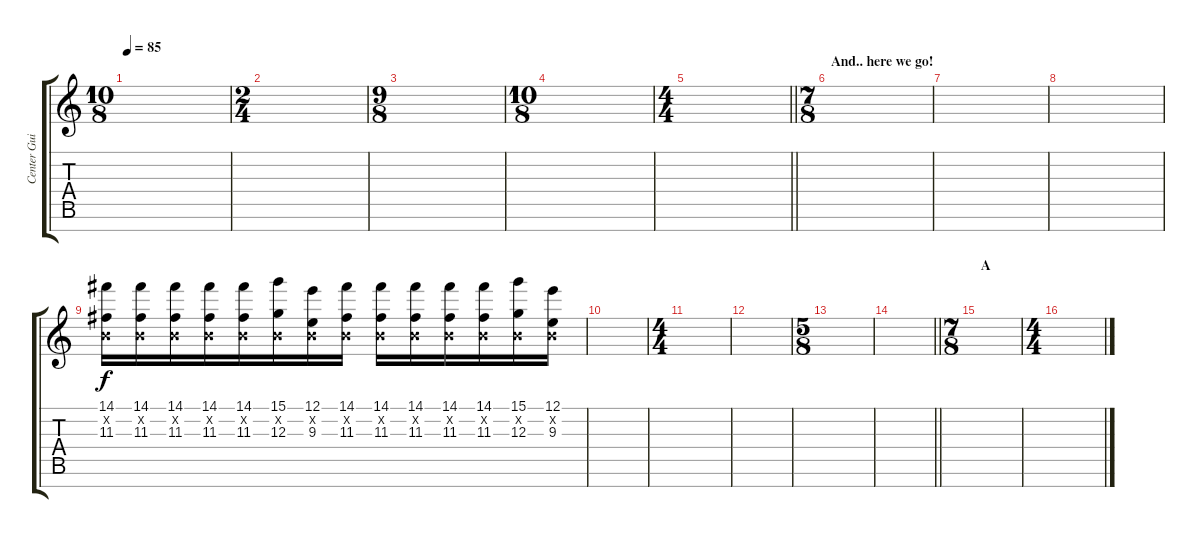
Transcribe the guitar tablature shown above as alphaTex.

\track ("Center Guitar" "Center Gui") {instrument distortionguitar}
\staff {score tabs}
\tuning (E4 B3 G3 D3 A2 E2 B1) {hide}
\ts (10 8)
\tempo 85
\clef g2
\ks c
|
\ts (2 4)
|
\ts (9 8)
|
\ts (10 8)
|
\ts (4 4)
\barLineRight lightlight
|
\ts (7 8)
\section ("" "And.. here we go!")
|
|
|
(14.1 0.2{x} 11.3).16 (14.1 0.2{x} 11.3).16 (14.1 0.2{x} 11.3).16 (14.1 0.2{x} 11.3).16 (14.1 0.2{x} 11.3).16 (15.1 0.2{x} 12.3).16 (12.1 0.2{x} 9.3).16 (14.1 0.2{x} 11.3).16 (14.1 0.2{x} 11.3).16 (14.1 0.2{x} 11.3).16 (14.1 0.2{x} 11.3).16 (14.1 0.2{x} 11.3).16 (15.1 0.2{x} 12.3).16 (12.1 0.2{x} 9.3).16 |
|
\ts (4 4)
|
|
\ts (5 8)
|
\barLineRight lightlight
|
\ts (7 8)
\section ("" "A")
|
\ts (4 4)
